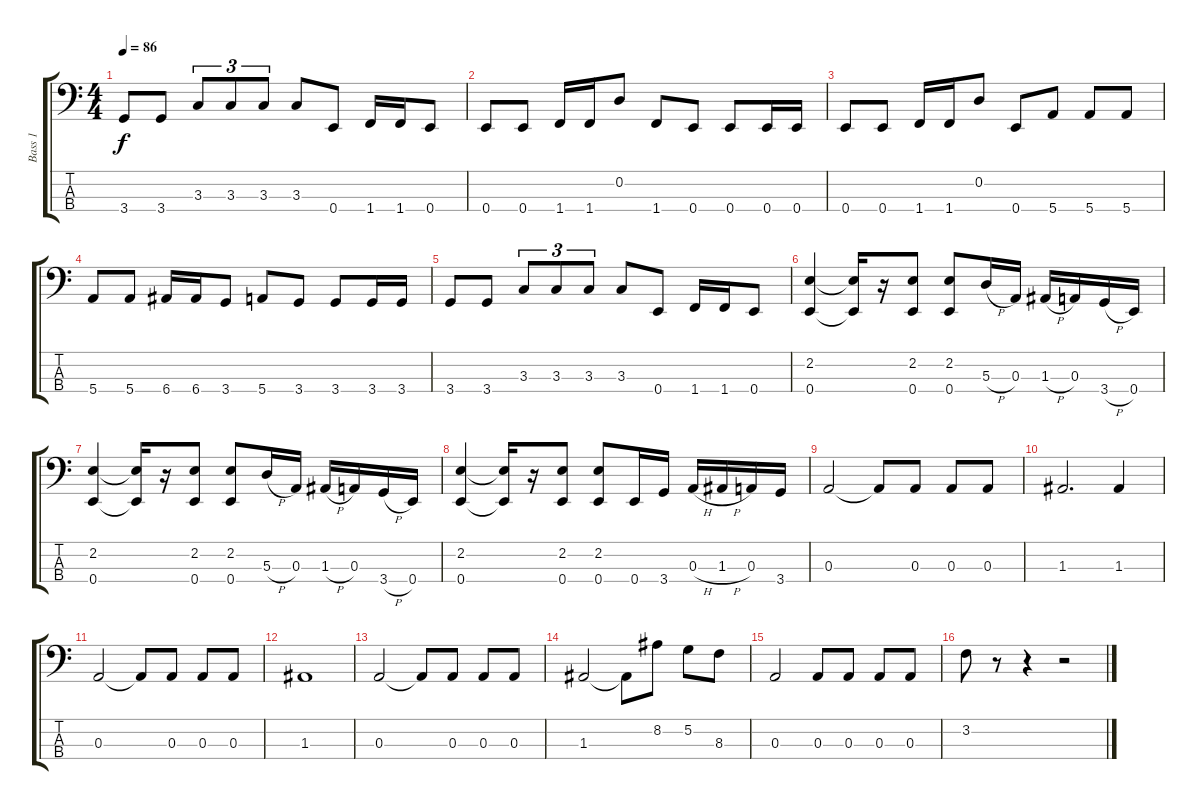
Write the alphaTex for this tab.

\track ("Bass 1" "Bass 1") {instrument electricbasspick}
\staff {score tabs}
\tuning (G2 D2 A1 E1) {hide}
\ts (4 4)
\tempo 86
\clef f4
\ks c
3.4.8{dy f} 3.4.8 3.3.8{tu (3 2)} 3.3.8{tu (3 2)} 3.3.8{tu (3 2)} 3.3.8 0.4.8 1.4.16 1.4.16 0.4.8 |
0.4.8 0.4.8 1.4.16 1.4.16 0.2.8 1.4.8 0.4.8 0.4.8 0.4.16 0.4.16 |
0.4.8 0.4.8 1.4.16 1.4.16 0.2.8 0.4.8 5.4.8 5.4.8 5.4.8 |
5.4.8 5.4.8 6.4.16 6.4.16 3.4.8 5.4.8 3.4.8 3.4.8 3.4.16 3.4.16 |
3.4.8 3.4.8 3.3.8{tu (3 2)} 3.3.8{tu (3 2)} 3.3.8{tu (3 2)} 3.3.8 0.4.8 1.4.16 1.4.16 0.4.8 |
(2.2 0.4).4 (2.2{t} 0.4{t}).16 r.16 (2.2 0.4).8 (2.2 0.4).8 5.3{h}.16 0.3.16 1.3{h}.16 0.3.16 3.4{h}.16 0.4.16 |
(2.2 0.4).4 (2.2{t} 0.4{t}).16 r.16 (2.2 0.4).8 (2.2 0.4).8 5.3{h}.16 0.3.16 1.3{h}.16 0.3.16 3.4{h}.16 0.4.16 |
(2.2 0.4).4 (2.2{t} 0.4{t}).16 r.16 (2.2 0.4).8 (2.2 0.4).8 0.4.16 3.4.16 0.3{h}.16 1.3{h}.16 0.3.16 3.4.16 |
0.3.2 0.3{t}.8 0.3.8 0.3.8 0.3.8 |
1.3.2{d} 1.3.4 |
0.3.2 0.3{t}.8 0.3.8 0.3.8 0.3.8 |
1.3.1 |
0.3.2 0.3{t}.8 0.3.8 0.3.8 0.3.8 |
1.3.2 1.3{t}.8 8.2.8 5.2.8 8.3.8 |
0.3.2 0.3.8 0.3.8 0.3.8 0.3.8 |
3.2.8 r.8 r.4 r.2
